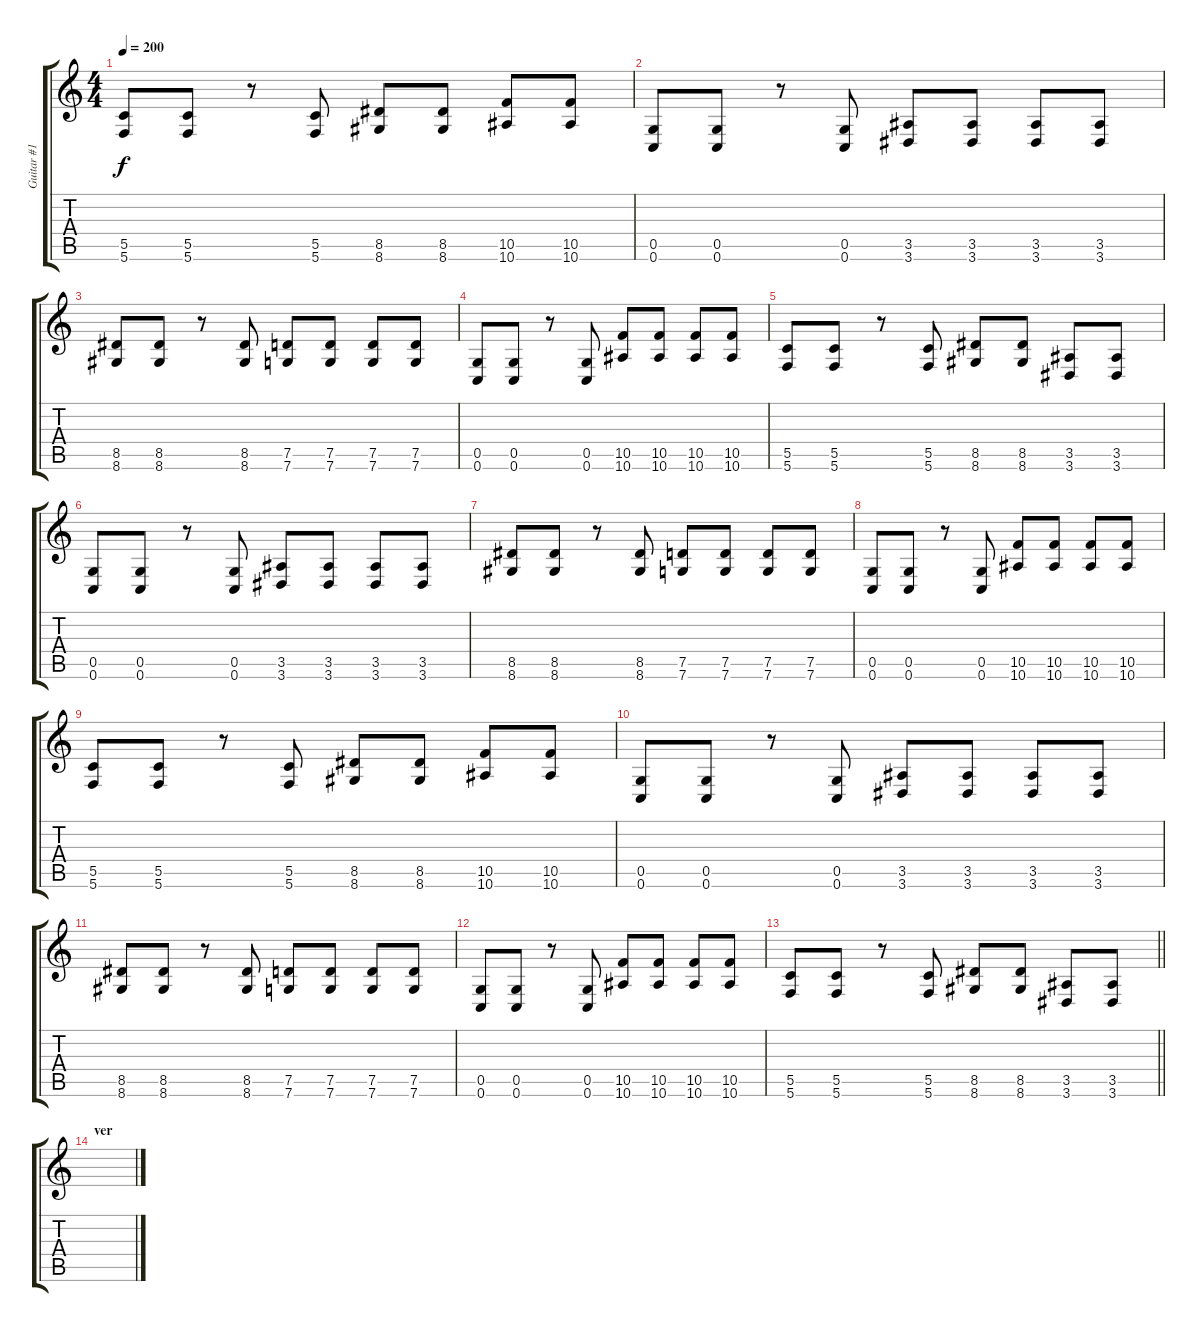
\track ("Guitar #1" "Guitar #1") {instrument distortionguitar}
\staff {score tabs}
\tuning (D4 A3 F3 C3 G2 C2) {hide}
\ts (4 4)
\tempo 200
\clef g2
\ks c
(5.5 5.6).8{dy f} (5.5 5.6).8 r.8 (5.5 5.6).8 (8.5 8.6).8 (8.5 8.6).8 (10.5 10.6).8 (10.5 10.6).8 |
(0.5 0.6).8 (0.5 0.6).8 r.8 (0.5 0.6).8 (3.5 3.6).8 (3.5 3.6).8 (3.5 3.6).8 (3.5 3.6).8 |
(8.5 8.6).8 (8.5 8.6).8 r.8 (8.5 8.6).8 (7.5 7.6).8 (7.5 7.6).8 (7.5 7.6).8 (7.5 7.6).8 |
(0.5 0.6).8 (0.5 0.6).8 r.8 (0.5 0.6).8 (10.5 10.6).8 (10.5 10.6).8 (10.5 10.6).8 (10.5 10.6).8 |
(5.5 5.6).8 (5.5 5.6).8 r.8 (5.5 5.6).8 (8.5 8.6).8 (8.5 8.6).8 (3.5 3.6).8 (3.5 3.6).8 |
(0.5 0.6).8 (0.5 0.6).8 r.8 (0.5 0.6).8 (3.5 3.6).8 (3.5 3.6).8 (3.5 3.6).8 (3.5 3.6).8 |
(8.5 8.6).8 (8.5 8.6).8 r.8 (8.5 8.6).8 (7.5 7.6).8 (7.5 7.6).8 (7.5 7.6).8 (7.5 7.6).8 |
(0.5 0.6).8 (0.5 0.6).8 r.8 (0.5 0.6).8 (10.5 10.6).8 (10.5 10.6).8 (10.5 10.6).8 (10.5 10.6).8 |
(5.5 5.6).8 (5.5 5.6).8 r.8 (5.5 5.6).8 (8.5 8.6).8 (8.5 8.6).8 (10.5 10.6).8 (10.5 10.6).8 |
(0.5 0.6).8 (0.5 0.6).8 r.8 (0.5 0.6).8 (3.5 3.6).8 (3.5 3.6).8 (3.5 3.6).8 (3.5 3.6).8 |
(8.5 8.6).8 (8.5 8.6).8 r.8 (8.5 8.6).8 (7.5 7.6).8 (7.5 7.6).8 (7.5 7.6).8 (7.5 7.6).8 |
(0.5 0.6).8 (0.5 0.6).8 r.8 (0.5 0.6).8 (10.5 10.6).8 (10.5 10.6).8 (10.5 10.6).8 (10.5 10.6).8 |
\barLineRight lightlight
(5.5 5.6).8 (5.5 5.6).8 r.8 (5.5 5.6).8 (8.5 8.6).8 (8.5 8.6).8 (3.5 3.6).8 (3.5 3.6).8 |
\section ("" "ver")
